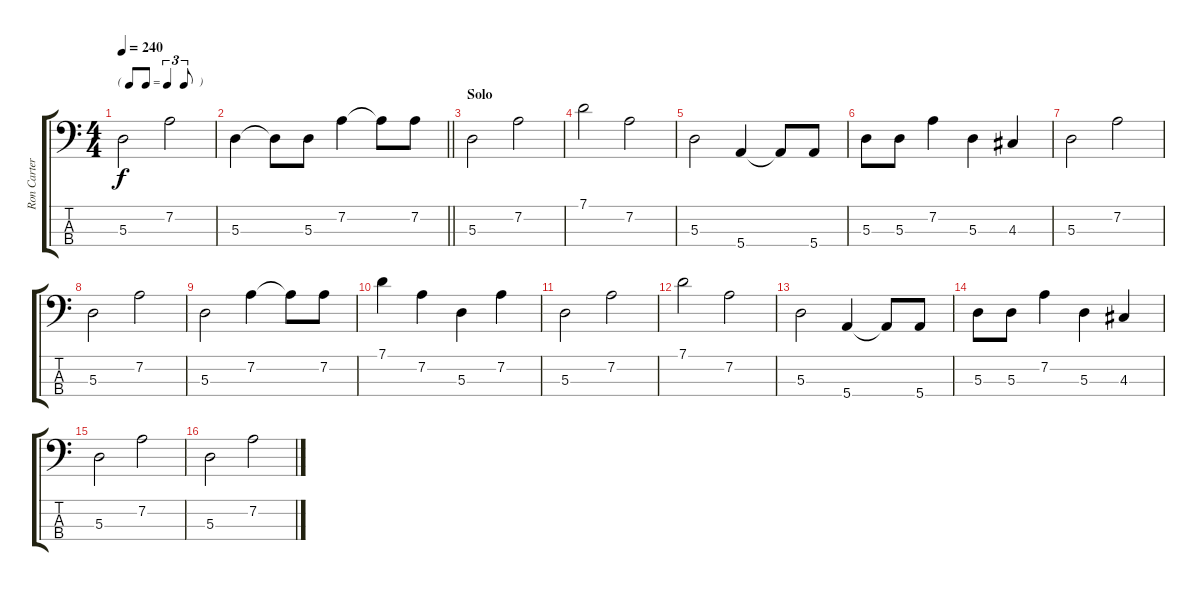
\track ("Ron Carter" "Ron Carter") {instrument electricbassfinger}
\staff {score tabs}
\tuning (G2 D2 A1 E1) {hide}
\ts (4 4)
\tf triplet8th
\tempo 240
\clef f4
\ks c
5.3.2{dy f} 7.2.2 |
\barLineRight lightlight
5.3.4 5.3{t}.8 5.3.8 7.2.4 7.2{t}.8 7.2.8 |
\section ("" "Solo")
5.3.2 7.2.2 |
7.1.2 7.2.2 |
5.3.2 5.4.4 5.4{t}.8 5.4.8 |
5.3.8 5.3.8 7.2.4 5.3.4 4.3.4 |
5.3.2 7.2.2 |
5.3.2 7.2.2 |
5.3.2 7.2.4 7.2{t}.8 7.2.8 |
7.1.4 7.2.4 5.3.4 7.2.4 |
5.3.2 7.2.2 |
7.1.2 7.2.2 |
5.3.2 5.4.4 5.4{t}.8 5.4.8 |
5.3.8 5.3.8 7.2.4 5.3.4 4.3.4 |
5.3.2 7.2.2 |
5.3.2 7.2.2
